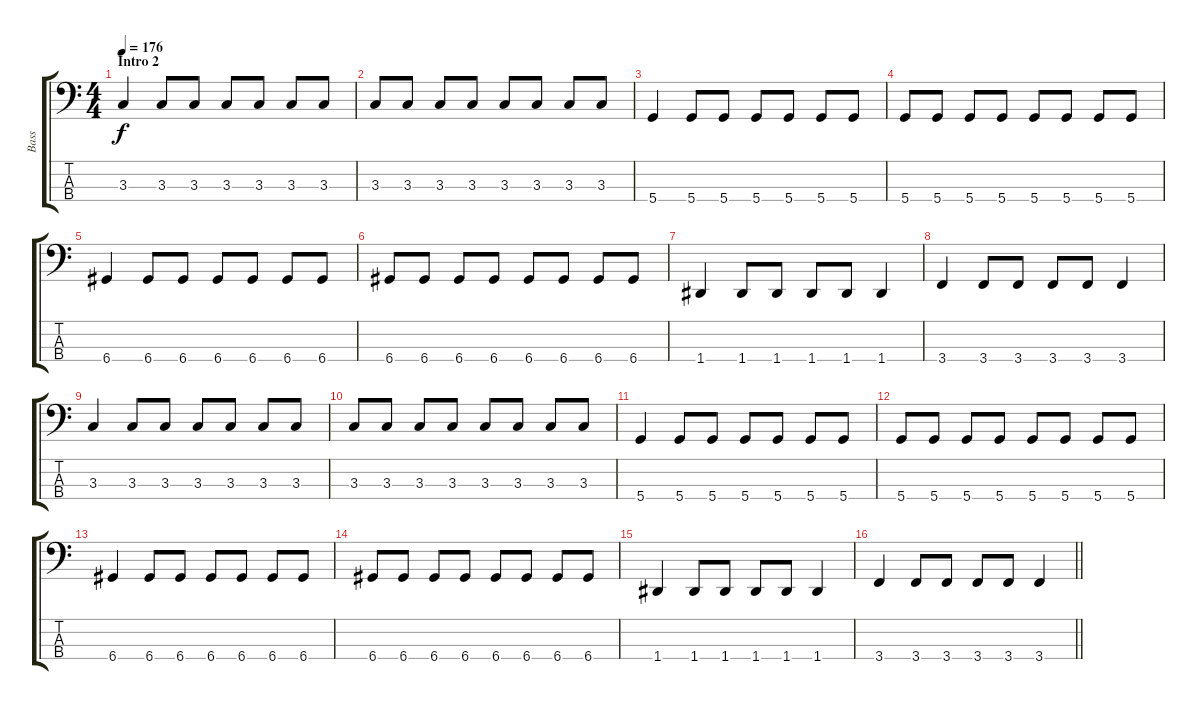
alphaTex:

\track ("Bass" "Bass") {instrument electricbasspick}
\staff {score tabs}
\tuning (G2 D2 A1 D1) {hide}
\ts (4 4)
\section ("" "Intro 2")
\tempo 176
\clef f4
\ks c
3.3.4{dy f} 3.3.8 3.3.8 3.3.8 3.3.8 3.3.8 3.3.8 |
3.3.8 3.3.8 3.3.8 3.3.8 3.3.8 3.3.8 3.3.8 3.3.8 |
5.4.4 5.4.8 5.4.8 5.4.8 5.4.8 5.4.8 5.4.8 |
5.4.8 5.4.8 5.4.8 5.4.8 5.4.8 5.4.8 5.4.8 5.4.8 |
6.4.4 6.4.8 6.4.8 6.4.8 6.4.8 6.4.8 6.4.8 |
6.4.8 6.4.8 6.4.8 6.4.8 6.4.8 6.4.8 6.4.8 6.4.8 |
1.4.4 1.4.8 1.4.8 1.4.8 1.4.8 1.4.4 |
3.4.4 3.4.8 3.4.8 3.4.8 3.4.8 3.4.4 |
3.3.4 3.3.8 3.3.8 3.3.8 3.3.8 3.3.8 3.3.8 |
3.3.8 3.3.8 3.3.8 3.3.8 3.3.8 3.3.8 3.3.8 3.3.8 |
5.4.4 5.4.8 5.4.8 5.4.8 5.4.8 5.4.8 5.4.8 |
5.4.8 5.4.8 5.4.8 5.4.8 5.4.8 5.4.8 5.4.8 5.4.8 |
6.4.4 6.4.8 6.4.8 6.4.8 6.4.8 6.4.8 6.4.8 |
6.4.8 6.4.8 6.4.8 6.4.8 6.4.8 6.4.8 6.4.8 6.4.8 |
1.4.4 1.4.8 1.4.8 1.4.8 1.4.8 1.4.4 |
\barLineRight lightlight
3.4.4 3.4.8 3.4.8 3.4.8 3.4.8 3.4.4
